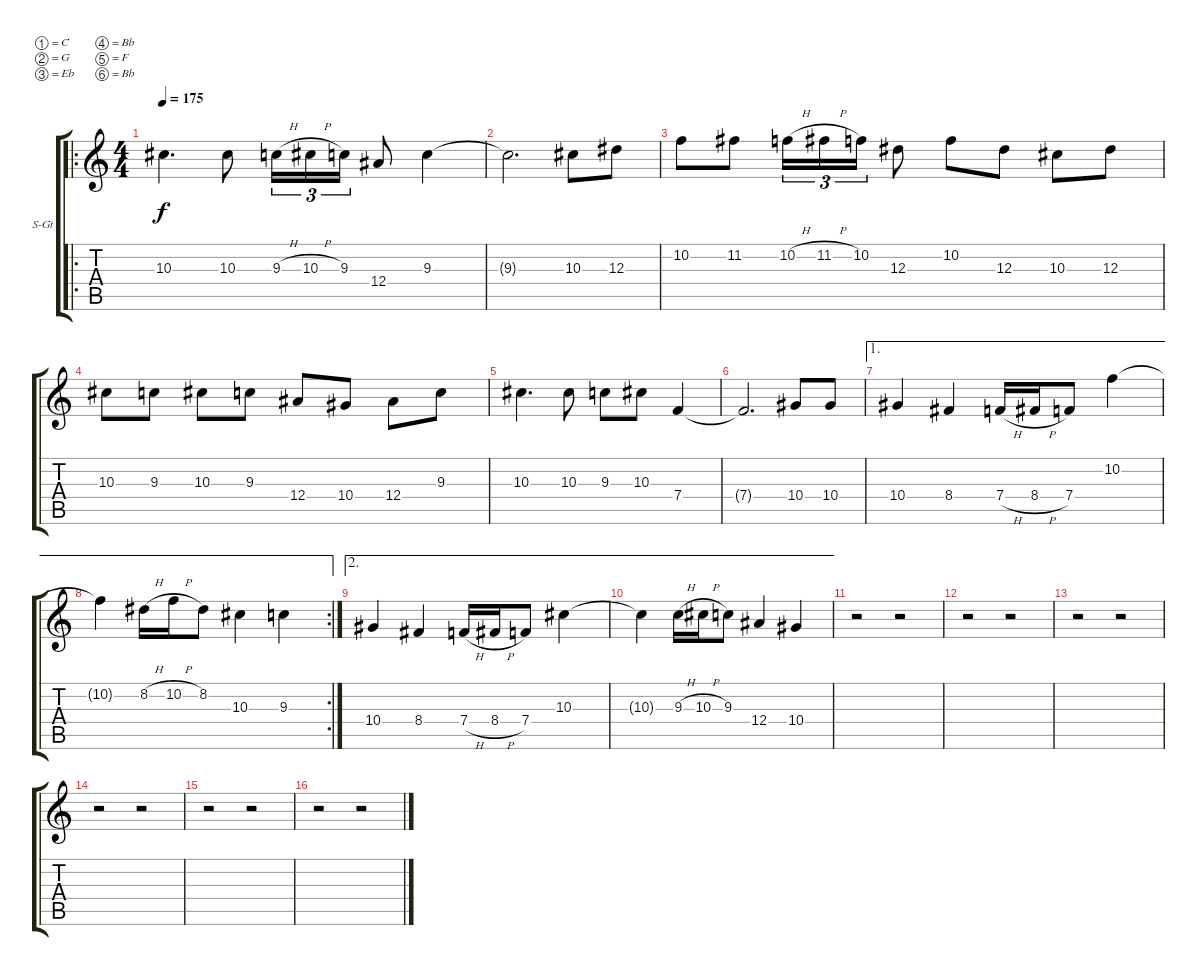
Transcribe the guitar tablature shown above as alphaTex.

\bracketExtendMode groupsimilarinstruments
\firstSystemTrackNameOrientation horizontal
\otherSystemsTrackNameOrientation horizontal
\track ("Piste 6" "S-Gt") {instrument acousticguitarsteel}
\staff {score tabs}
\tuning (C4 G3 Eb3 Bb2 F2 Bb1)
\ro
\ts (4 4)
\tempo 175
\clef g2
\ks c
10.3.4{d dy f} 10.3.8 9.3{h}.16{tu (3 2)} 10.3{h}.16{tu (3 2)} 9.3.16{tu (3 2)} 12.4.8 9.3.4 |
9.3{t}.2{d} 10.3.8 12.3.8 |
10.2.8 11.2.8 10.2{h}.16{tu (3 2)} 11.2{h}.16{tu (3 2)} 10.2.16{tu (3 2)} 12.3.8 10.2.8 12.3.8 10.3.8 12.3.8 |
10.3.8 9.3.8 10.3.8 9.3.8 12.4.8 10.4.8 12.4.8 9.3.8 |
10.3.4{d} 10.3.8 9.3.8 10.3.8 7.4.4 |
7.4{t}.2{d} 10.4.8 10.4.8 |
\ae 1
10.4.4 8.4.4 7.4{h}.16 8.4{h}.16 7.4.8 10.2.4 |
\ae 1
\rc 2
10.2{t}.4 8.2{h}.16 10.2{h}.16 8.2.8 10.3.4 9.3.4 |
\ae 2
10.4.4 8.4.4 7.4{h}.16 8.4{h}.16 7.4.8 10.3.4 |
\ae 2
10.3{t}.4 9.3{h}.16 10.3{h}.16 9.3.8 12.4.4 10.4.4 |
r.2 r.2 |
r.2 r.2 |
r.2 r.2 |
r.2 r.2 |
r.2 r.2 |
r.2 r.2
